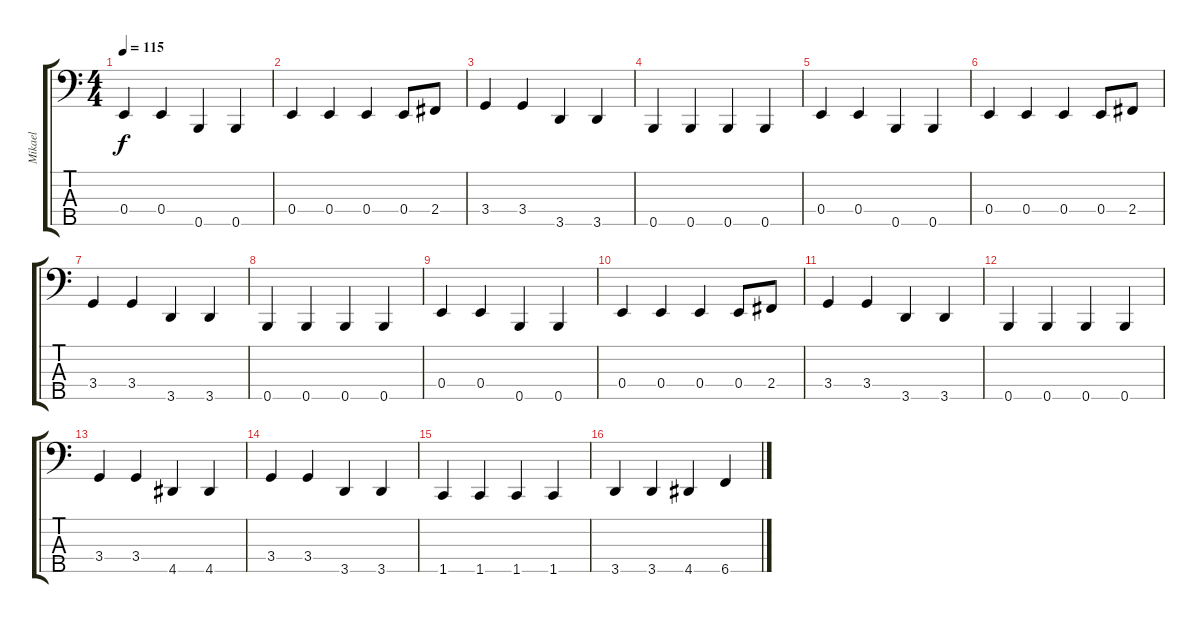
\track ("Mikael" "Mikael") {instrument electricbasspick}
\staff {score tabs}
\tuning (G2 D2 A1 E1 B0) {hide}
\ts (4 4)
\tempo 115
\clef f4
\ks c
0.4.4{dy f} 0.4.4 0.5.4 0.5.4 |
0.4.4 0.4.4 0.4.4 0.4.8 2.4.8 |
3.4.4 3.4.4 3.5.4 3.5.4 |
0.5.4 0.5.4 0.5.4 0.5.4 |
0.4.4 0.4.4 0.5.4 0.5.4 |
0.4.4 0.4.4 0.4.4 0.4.8 2.4.8 |
3.4.4 3.4.4 3.5.4 3.5.4 |
0.5.4 0.5.4 0.5.4 0.5.4 |
0.4.4 0.4.4 0.5.4 0.5.4 |
0.4.4 0.4.4 0.4.4 0.4.8 2.4.8 |
3.4.4 3.4.4 3.5.4 3.5.4 |
0.5.4 0.5.4 0.5.4 0.5.4 |
3.4.4 3.4.4 4.5.4 4.5.4 |
3.4.4 3.4.4 3.5.4 3.5.4 |
1.5.4 1.5.4 1.5.4 1.5.4 |
3.5.4 3.5.4 4.5.4 6.5.4
